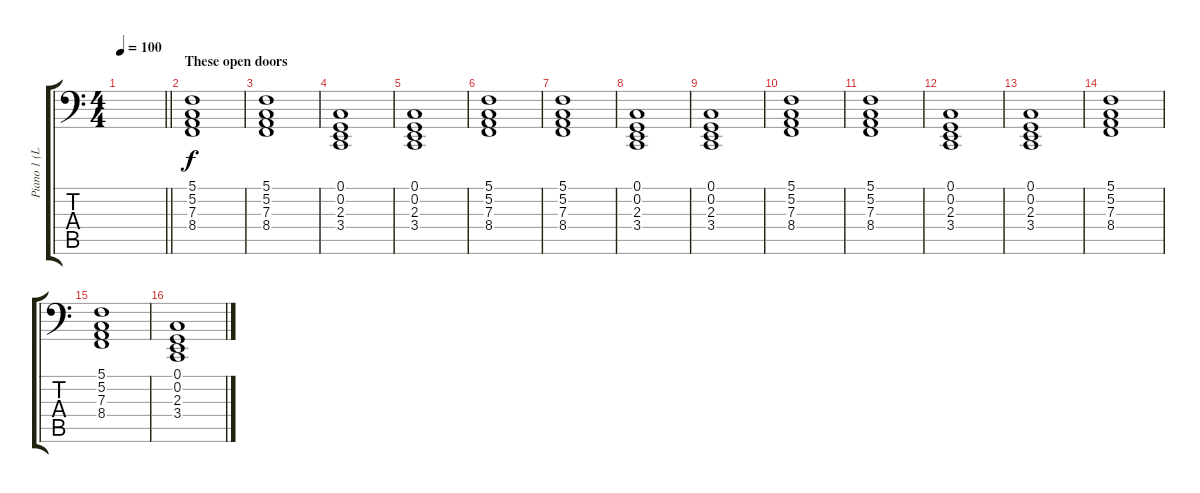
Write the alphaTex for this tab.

\track ("Piano 1 (Left Hand)" "Piano 1 (L") {instrument brightacousticpiano}
\staff {score tabs}
\tuning (C3 G2 D2 A1 E1 B0) {hide}
\ts (4 4)
\tempo 100
\clef f4
\barLineRight lightlight
\ks c
|
\section ("" "These open doors")
(5.1 5.2 7.3 8.4).1 |
(5.1 5.2 7.3 8.4).1 |
(0.1 0.2 2.3 3.4).1 |
(0.1 0.2 2.3 3.4).1 |
(5.1 5.2 7.3 8.4).1 |
(5.1 5.2 7.3 8.4).1 |
(0.1 0.2 2.3 3.4).1 |
(0.1 0.2 2.3 3.4).1 |
(5.1 5.2 7.3 8.4).1 |
(5.1 5.2 7.3 8.4).1 |
(0.1 0.2 2.3 3.4).1 |
(0.1 0.2 2.3 3.4).1 |
(5.1 5.2 7.3 8.4).1 |
(5.1 5.2 7.3 8.4).1 |
(0.1 0.2 2.3 3.4).1
